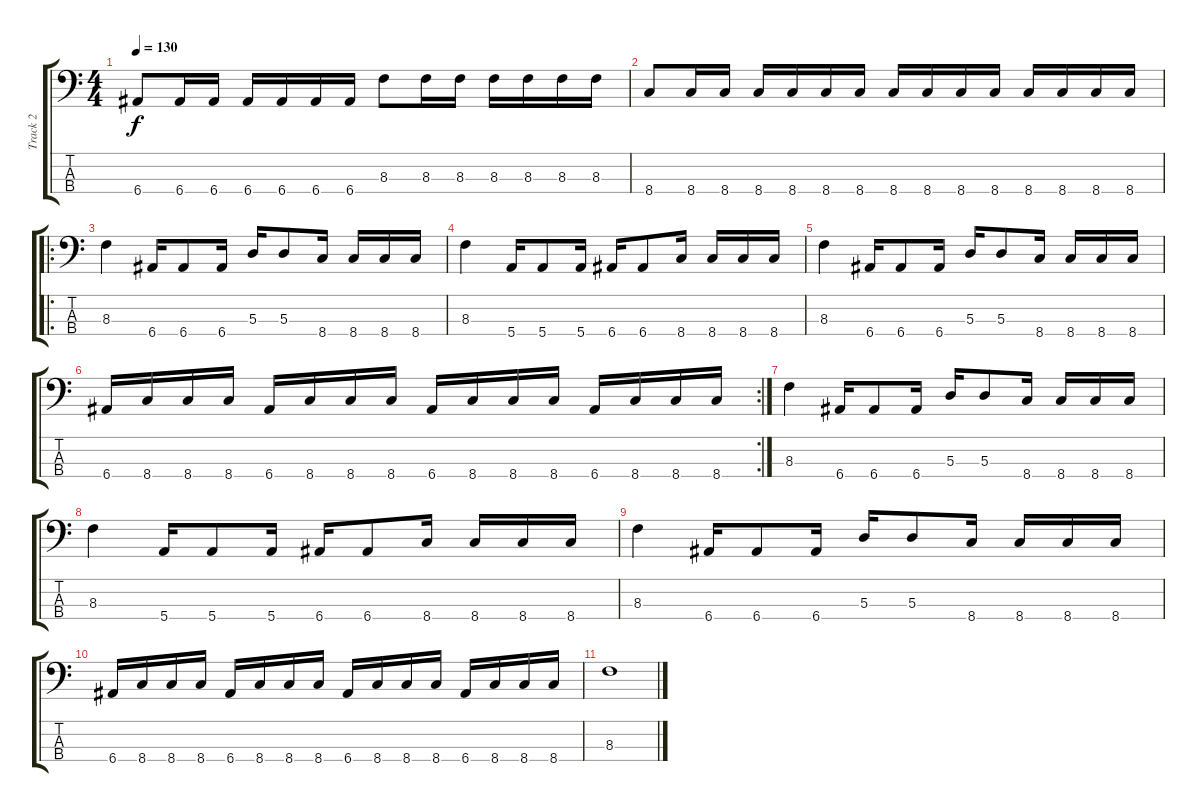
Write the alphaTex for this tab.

\track ("Track 2" "Track 2") {instrument electricbassfinger}
\staff {score tabs}
\tuning (G2 D2 A1 E1) {hide}
\ts (4 4)
\tempo 130
\clef f4
\ks c
6.4.8{dy f} 6.4.16 6.4.16 6.4.16 6.4.16 6.4.16 6.4.16 8.3.8 8.3.16 8.3.16 8.3.16 8.3.16 8.3.16 8.3.16 |
8.4.8 8.4.16 8.4.16 8.4.16 8.4.16 8.4.16 8.4.16 8.4.16 8.4.16 8.4.16 8.4.16 8.4.16 8.4.16 8.4.16 8.4.16 |
\ro
8.3.4 6.4.16 6.4.8 6.4.16 5.3.16 5.3.8 8.4.16 8.4.16 8.4.16 8.4.16 |
8.3.4 5.4.16 5.4.8 5.4.16 6.4.16 6.4.8 8.4.16 8.4.16 8.4.16 8.4.16 |
8.3.4 6.4.16 6.4.8 6.4.16 5.3.16 5.3.8 8.4.16 8.4.16 8.4.16 8.4.16 |
\rc 2
6.4.16 8.4.16 8.4.16 8.4.16 6.4.16 8.4.16 8.4.16 8.4.16 6.4.16 8.4.16 8.4.16 8.4.16 6.4.16 8.4.16 8.4.16 8.4.16 |
8.3.4 6.4.16 6.4.8 6.4.16 5.3.16 5.3.8 8.4.16 8.4.16 8.4.16 8.4.16 |
8.3.4 5.4.16 5.4.8 5.4.16 6.4.16 6.4.8 8.4.16 8.4.16 8.4.16 8.4.16 |
8.3.4 6.4.16 6.4.8 6.4.16 5.3.16 5.3.8 8.4.16 8.4.16 8.4.16 8.4.16 |
6.4.16 8.4.16 8.4.16 8.4.16 6.4.16 8.4.16 8.4.16 8.4.16 6.4.16 8.4.16 8.4.16 8.4.16 6.4.16 8.4.16 8.4.16 8.4.16 |
8.3.1
